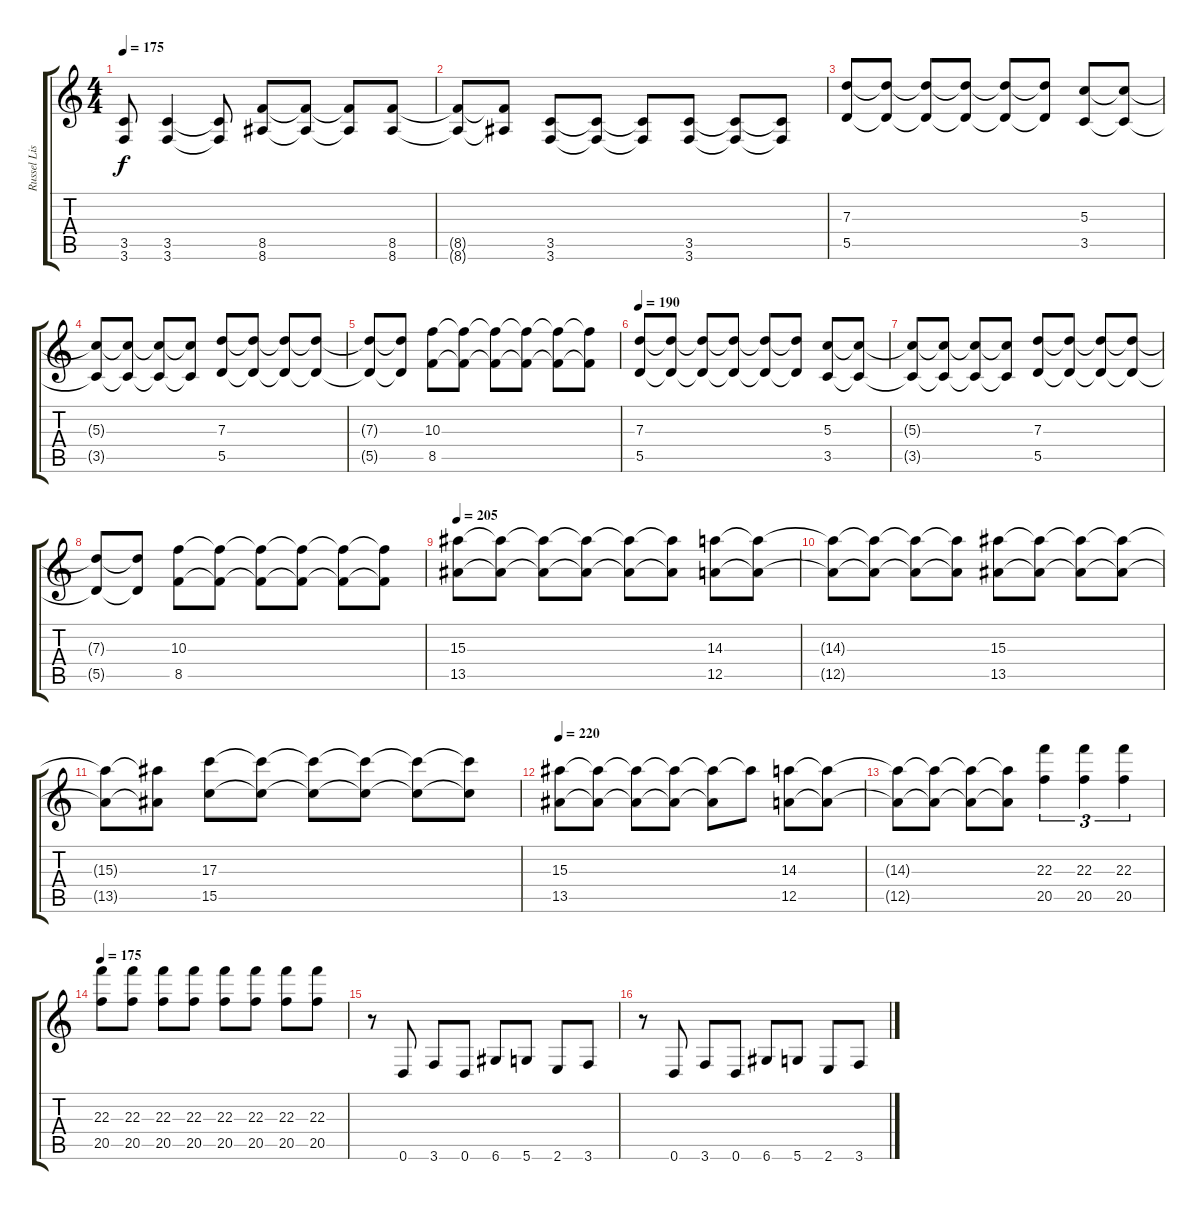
\track ("Russel Lissack (Destortion Guitar)" "Russel Lis") {instrument overdrivenguitar}
\staff {score tabs}
\tuning (E4 B3 G3 D3 A2 D2) {hide}
\ts (4 4)
\tempo 175
\clef g2
\ks c
(3.5{t} 3.6{t}).8{dy f} (3.5 3.6).4 (3.5{t} 3.6{t}).8 (8.5 8.6).8 (8.5{t} 8.6{t}).8 (8.5{t} 8.6{t}).8 (8.5 8.6).8 |
(8.5{t} 8.6{t}).8 (8.5{t} 8.6{t}).8 (3.5 3.6).8 (3.5{t} 3.6{t}).8 (3.5{t} 3.6{t}).8 (3.5 3.6).8 (3.5{t} 3.6{t}).8 (3.5{t} 3.6{t}).8 |
(7.3 5.5).8 (7.3{t} 5.5{t}).8 (7.3{t} 5.5{t}).8 (7.3{t} 5.5{t}).8 (7.3{t} 5.5{t}).8 (7.3{t} 5.5{t}).8 (5.3 3.5).8 (5.3{t} 3.5{t}).8 |
(5.3{t} 3.5{t}).8 (5.3{t} 3.5{t}).8 (5.3{t} 3.5{t}).8 (5.3{t} 3.5{t}).8 (7.3 5.5).8 (7.3{t} 5.5{t}).8 (7.3{t} 5.5{t}).8 (7.3{t} 5.5{t}).8 |
(7.3{t} 5.5{t}).8 (7.3{t} 5.5{t}).8 (10.3 8.5).8 (10.3{t} 8.5{t}).8 (10.3{t} 8.5{t}).8 (10.3{t} 8.5{t}).8 (10.3{t} 8.5{t}).8 (10.3{t} 8.5{t}).8 |
\tempo 190
(7.3 5.5).8 (7.3{t} 5.5{t}).8 (7.3{t} 5.5{t}).8 (7.3{t} 5.5{t}).8 (7.3{t} 5.5{t}).8 (7.3{t} 5.5{t}).8 (5.3 3.5).8 (5.3{t} 3.5{t}).8 |
(5.3{t} 3.5{t}).8 (5.3{t} 3.5{t}).8 (5.3{t} 3.5{t}).8 (5.3{t} 3.5{t}).8 (7.3 5.5).8 (7.3{t} 5.5{t}).8 (7.3{t} 5.5{t}).8 (7.3{t} 5.5{t}).8 |
(7.3{t} 5.5{t}).8 (7.3{t} 5.5{t}).8 (10.3 8.5).8 (10.3{t} 8.5{t}).8 (10.3{t} 8.5{t}).8 (10.3{t} 8.5{t}).8 (10.3{t} 8.5{t}).8 (10.3{t} 8.5{t}).8 |
\tempo 205
(15.3 13.5).8 (15.3{t} 13.5{t}).8 (15.3{t} 13.5{t}).8 (15.3{t} 13.5{t}).8 (15.3{t} 13.5{t}).8 (15.3{t} 13.5{t}).8 (14.3 12.5).8 (14.3{t} 12.5{t}).8 |
(14.3{t} 12.5{t}).8 (14.3{t} 12.5{t}).8 (14.3{t} 12.5{t}).8 (14.3{t} 12.5{t}).8 (15.3 13.5).8 (15.3{t} 13.5{t}).8 (15.3{t} 13.5{t}).8 (15.3{t} 13.5{t}).8 |
(15.3{t} 13.5{t}).8 (15.3{t} 13.5{t}).8 (17.3 15.5).8 (17.3{t} 15.5{t}).8 (17.3{t} 15.5{t}).8 (17.3{t} 15.5{t}).8 (17.3{t} 15.5{t}).8 (17.3{t} 15.5{t}).8 |
\tempo 220
(15.3 13.5).8 (15.3{t} 13.5{t}).8 (15.3{t} 13.5{t}).8 (15.3{t} 13.5{t}).8 (15.3{t} 13.5{t}).8 15.3{t}.8 (14.3 12.5).8 (14.3{t} 12.5{t}).8 |
(14.3{t} 12.5{t}).8 (14.3{t} 12.5{t}).8 (14.3{t} 12.5{t}).8 (14.3{t} 12.5{t}).8 (22.3 20.5).4{tu (3 2)} (22.3 20.5).4{tu (3 2)} (22.3 20.5).4{tu (3 2)} |
\tempo 175
(22.3 20.5).8 (22.3 20.5).8 (22.3 20.5).8 (22.3 20.5).8 (22.3 20.5).8 (22.3 20.5).8 (22.3 20.5).8 (22.3 20.5).8 |
r.8 0.6.8 3.6.8 0.6.8 6.6.8 5.6.8 2.6.8 3.6.8 |
r.8 0.6.8 3.6.8 0.6.8 6.6.8 5.6.8 2.6.8 3.6.8
